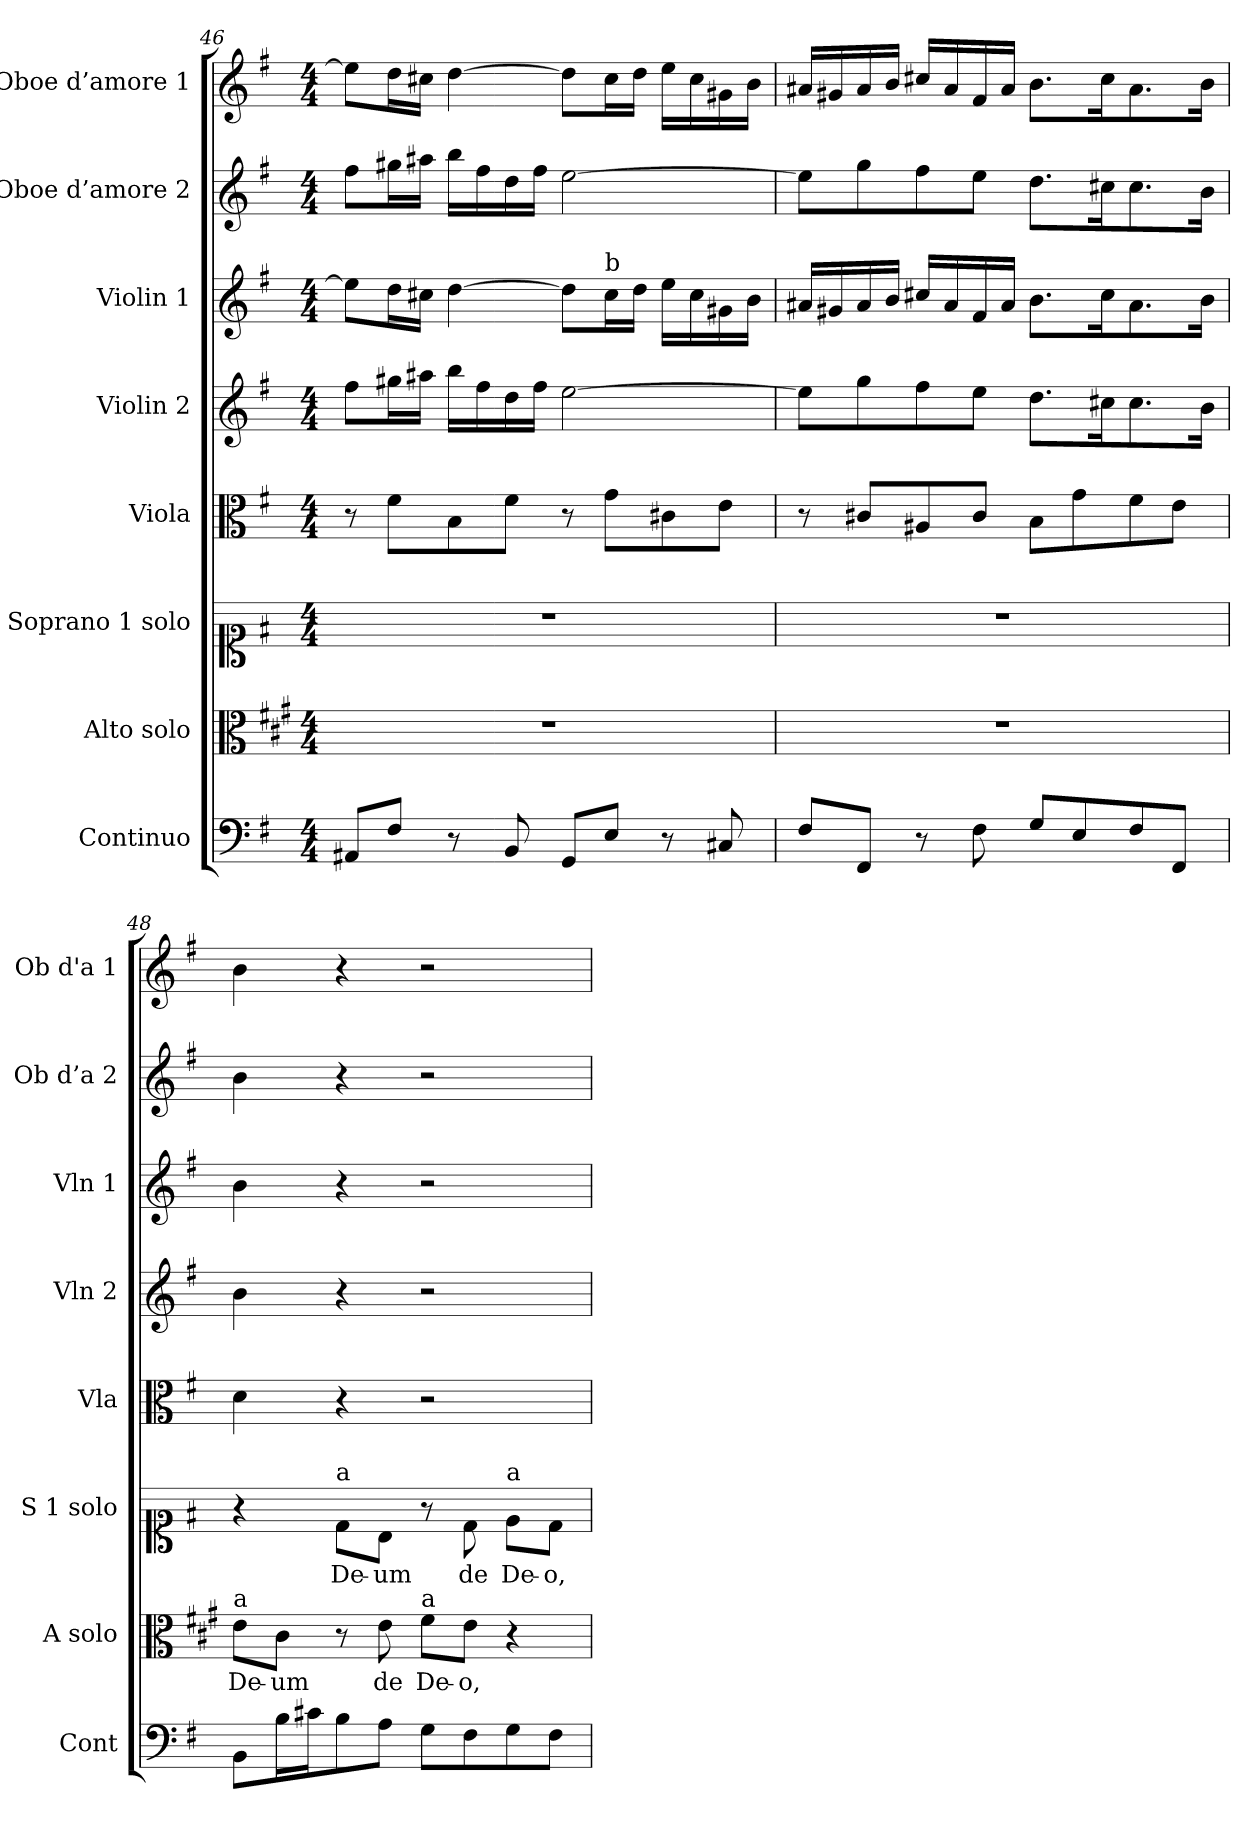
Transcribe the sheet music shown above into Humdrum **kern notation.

**kern	**kern	**text	**kern	**text	**kern	**kern	**kern	**kern	**kern
*part8	*part7	*part7	*part6	*part6	*part5	*part4	*part3	*part2	*part1
*staff8	*staff7	*staff7	*staff6	*staff6	*staff5	*staff4	*staff3	*staff2	*staff1
*I"Continuo	*I"Alto solo	*	*I"Soprano 1 solo	*	*I"Viola	*I"Violin 2	*I"Violin 1	*I"Oboe d’amore 2	*I"Oboe d’amore 1
*I'Cont	*I'A solo	*	*I'S 1 solo	*	*I'Vla	*I'Vln 2	*I'Vln 1	*I'Ob d’a 2	*I'Ob d'a 1
*clefF4	*clefC3	*	*clefC1	*	*clefC3	*clefG2	*clefG2	*clefG2	*clefG2
*	*ITrd1c2	*	*ITrd-7c-12	*	*	*	*	*	*
*k[f#]	*k[f#]	*	*k[f#]	*	*k[f#]	*k[f#]	*k[f#]	*k[f#]	*k[f#]
*M4/4	*M4/4	*	*M4/4	*	*M4/4	*M4/4	*M4/4	*M4/4	*M4/4
=46	=46	=46	=46	=46	=46	=46	=46	=46	=46
8AA#X/L	1r	.	1r	.	8r	8ff#\L	8ee\L]	8ff#\L	8ee\L]
8F#/J	.	.	.	.	8f#\L	16gg#X\L	16dd\L	16gg#X\L	16dd\L
.	.	.	.	.	.	16aa#X\JJ	16cc#X\JJ	16aa#X\JJ	16cc#X\JJ
8r	.	.	.	.	8B\	16bb\LL	[4dd\	16bb\LL	[4dd\
.	.	.	.	.	.	16ff#\	.	16ff#\	.
8BB/	.	.	.	.	8f#\J	16dd\	.	16dd\	.
.	.	.	.	.	.	16ff#\JJ	.	16ff#\JJ	.
8GG/L	.	.	.	.	8r	[2ee\	8dd\L]	[2ee\	8dd\L]
!	!	!	!	!	!	!	!LO:TX:a:t=b	!	!
8E/J	.	.	.	.	8g\L	.	16cc#\L	.	16cc#\L
.	.	.	.	.	.	.	16dd\JJ	.	16dd\JJ
8r	.	.	.	.	8c#X\	.	16ee\LL	.	16ee\LL
.	.	.	.	.	.	.	16cc#\	.	16cc#\
8C#X/	.	.	.	.	8e\J	.	16g#X\	.	16g#X\
.	.	.	.	.	.	.	16b\JJ	.	16b\JJ
=47	=47	=47	=47	=47	=47	=47	=47	=47	=47
8F#/L	1r	.	1r	.	8r	8ee\L]	16a#X/LL	8ee\L]	16a#X/LL
.	.	.	.	.	.	.	16g#X/	.	16g#X/
8FF#/J	.	.	.	.	8c#X/L	8gg\	16a#/	8gg\	16a#/
.	.	.	.	.	.	.	16b/JJ	.	16b/JJ
8r	.	.	.	.	8A#X/	8ff#\	16cc#X/LL	8ff#\	16cc#X/LL
.	.	.	.	.	.	.	16a#/	.	16a#/
8F#\	.	.	.	.	8c#/J	8ee\J	16f#/	8ee\J	16f#/
.	.	.	.	.	.	.	16a#/JJ	.	16a#/JJ
8G/L	.	.	.	.	8B\L	8.dd\L	8.b\L	8.dd\L	8.b\L
8E/	.	.	.	.	8g\	.	.	.	.
.	.	.	.	.	.	16cc#X\K	16cc#\K	16cc#X\K	16cc#\K
8F#/	.	.	.	.	8f#\	8.cc#\	8.a#\	8.cc#\	8.a#\
8FF#/J	.	.	.	.	8e\J	.	.	.	.
.	.	.	.	.	.	16b\Jk	16b\Jk	16b\Jk	16b\Jk
!!LO:LB:g=z
=48	=48	=48	=48	=48	=48	=48	=48	=48	=48
!	!LO:TX:a:t=a	!	!	!	!	!	!	!	!
!	!	!LO:LY:b	!	!	!	!	!	!	!
8BB\L	8d\L	De-	4r	.	4d\	4b\	4b\	4b\	4b\
!	!	!LO:LY:b	!	!	!	!	!	!	!
16B\L	8B\J	-um	.	.	.	.	.	.	.
16c#X\J	.	.	.	.	.	.	.	.	.
!	!	!	!LO:TX:a:t=a	!	!	!	!	!	!
!	!	!	!	!LO:LY:b	!	!	!	!	!
8B\	8r	.	8dd\L	De-	4r	4r	4r	4r	4r
!	!	!LO:LY:b	!	!LO:LY:b	!	!	!	!	!
8A\J	8d\	de	8b\J	-um	.	.	.	.	.
!	!LO:TX:a:t=a	!	!	!	!	!	!	!	!
!	!	!LO:LY:b	!	!	!	!	!	!	!
8G\L	8e\L	De-	8r	.	2r	2r	2r	2r	2r
!	!	!LO:LY:b	!	!LO:LY:b	!	!	!	!	!
8F#\	8d\J	-o,	8dd\	de	.	.	.	.	.
!	!	!	!LO:TX:a:t=a	!	!	!	!	!	!
!	!	!	!	!LO:LY:b	!	!	!	!	!
8G\	4r	.	8ee\L	De-	.	.	.	.	.
!	!	!	!	!LO:LY:b	!	!	!	!	!
8F#\J	.	.	8dd\J	-o,	.	.	.	.	.
=	=	=	=	=	=	=	=	=	=
*-	*-	*-	*-	*-	*-	*-	*-	*-	*-
